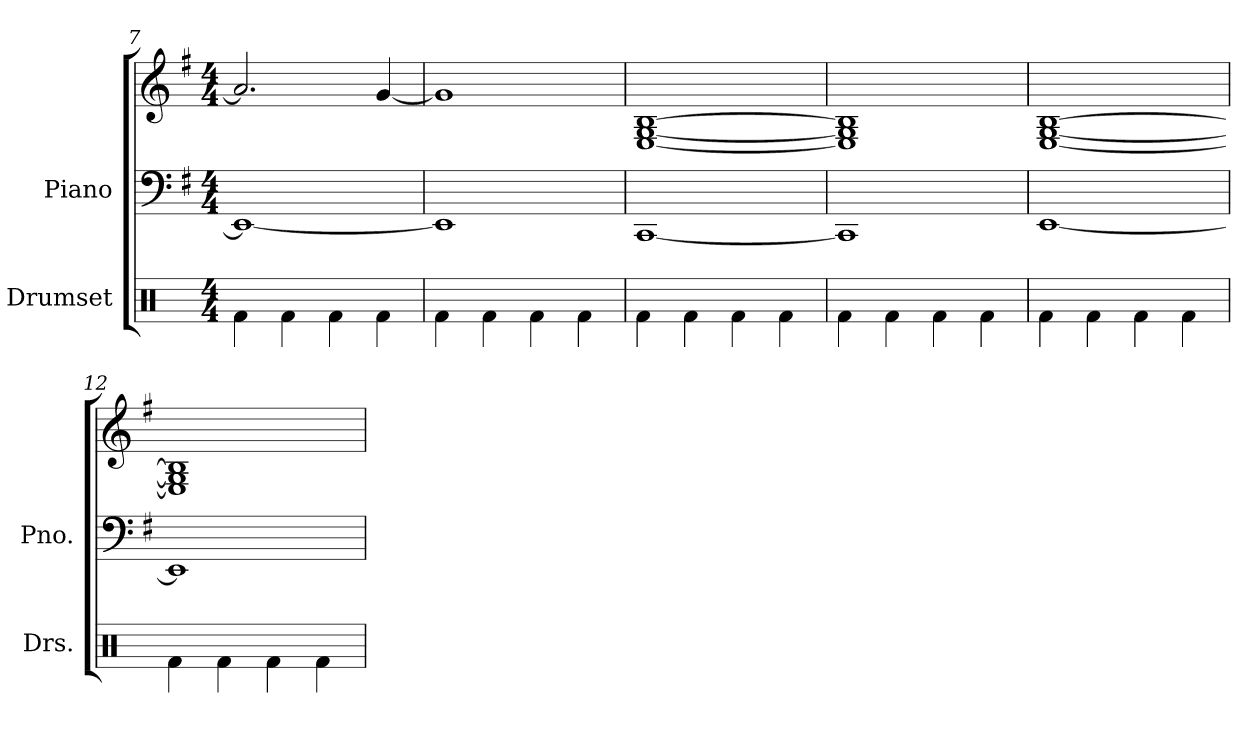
**kern	**kern	**kern
*part2	*part1	*part1
*staff3	*staff2	*staff1
*I"Drumset	*I"Piano	*
*I'Drs.	*I'Pno.	*
*clefX	*clefF4	*clefG2
*k[]	*k[f#]	*k[f#]
*M4/4	*M4/4	*M4/4
=7	=7	=7
4Rf\	1EE_	2.a/]
4Rf\	.	.
4Rf\	.	.
4Rf\	.	[4g/
=8	=8	=8
4Rf\	1EE]	1g]
4Rf\	.	.
4Rf\	.	.
4Rf\	.	.
!!LO:LB:g=z
=9	=9	=9
4Rf\	[1CC	[1E [1G [1B
4Rf\	.	.
4Rf\	.	.
4Rf\	.	.
=10	=10	=10
4Rf\	1CC]	1E] 1G] 1B]
4Rf\	.	.
4Rf\	.	.
4Rf\	.	.
=11	=11	=11
4Rf\	[1EE	[1E [1G [1B
4Rf\	.	.
4Rf\	.	.
4Rf\	.	.
=12	=12	=12
4Rf\	1EE]	1E] 1G] 1B]
4Rf\	.	.
4Rf\	.	.
4Rf\	.	.
=	=	=
*-	*-	*-
